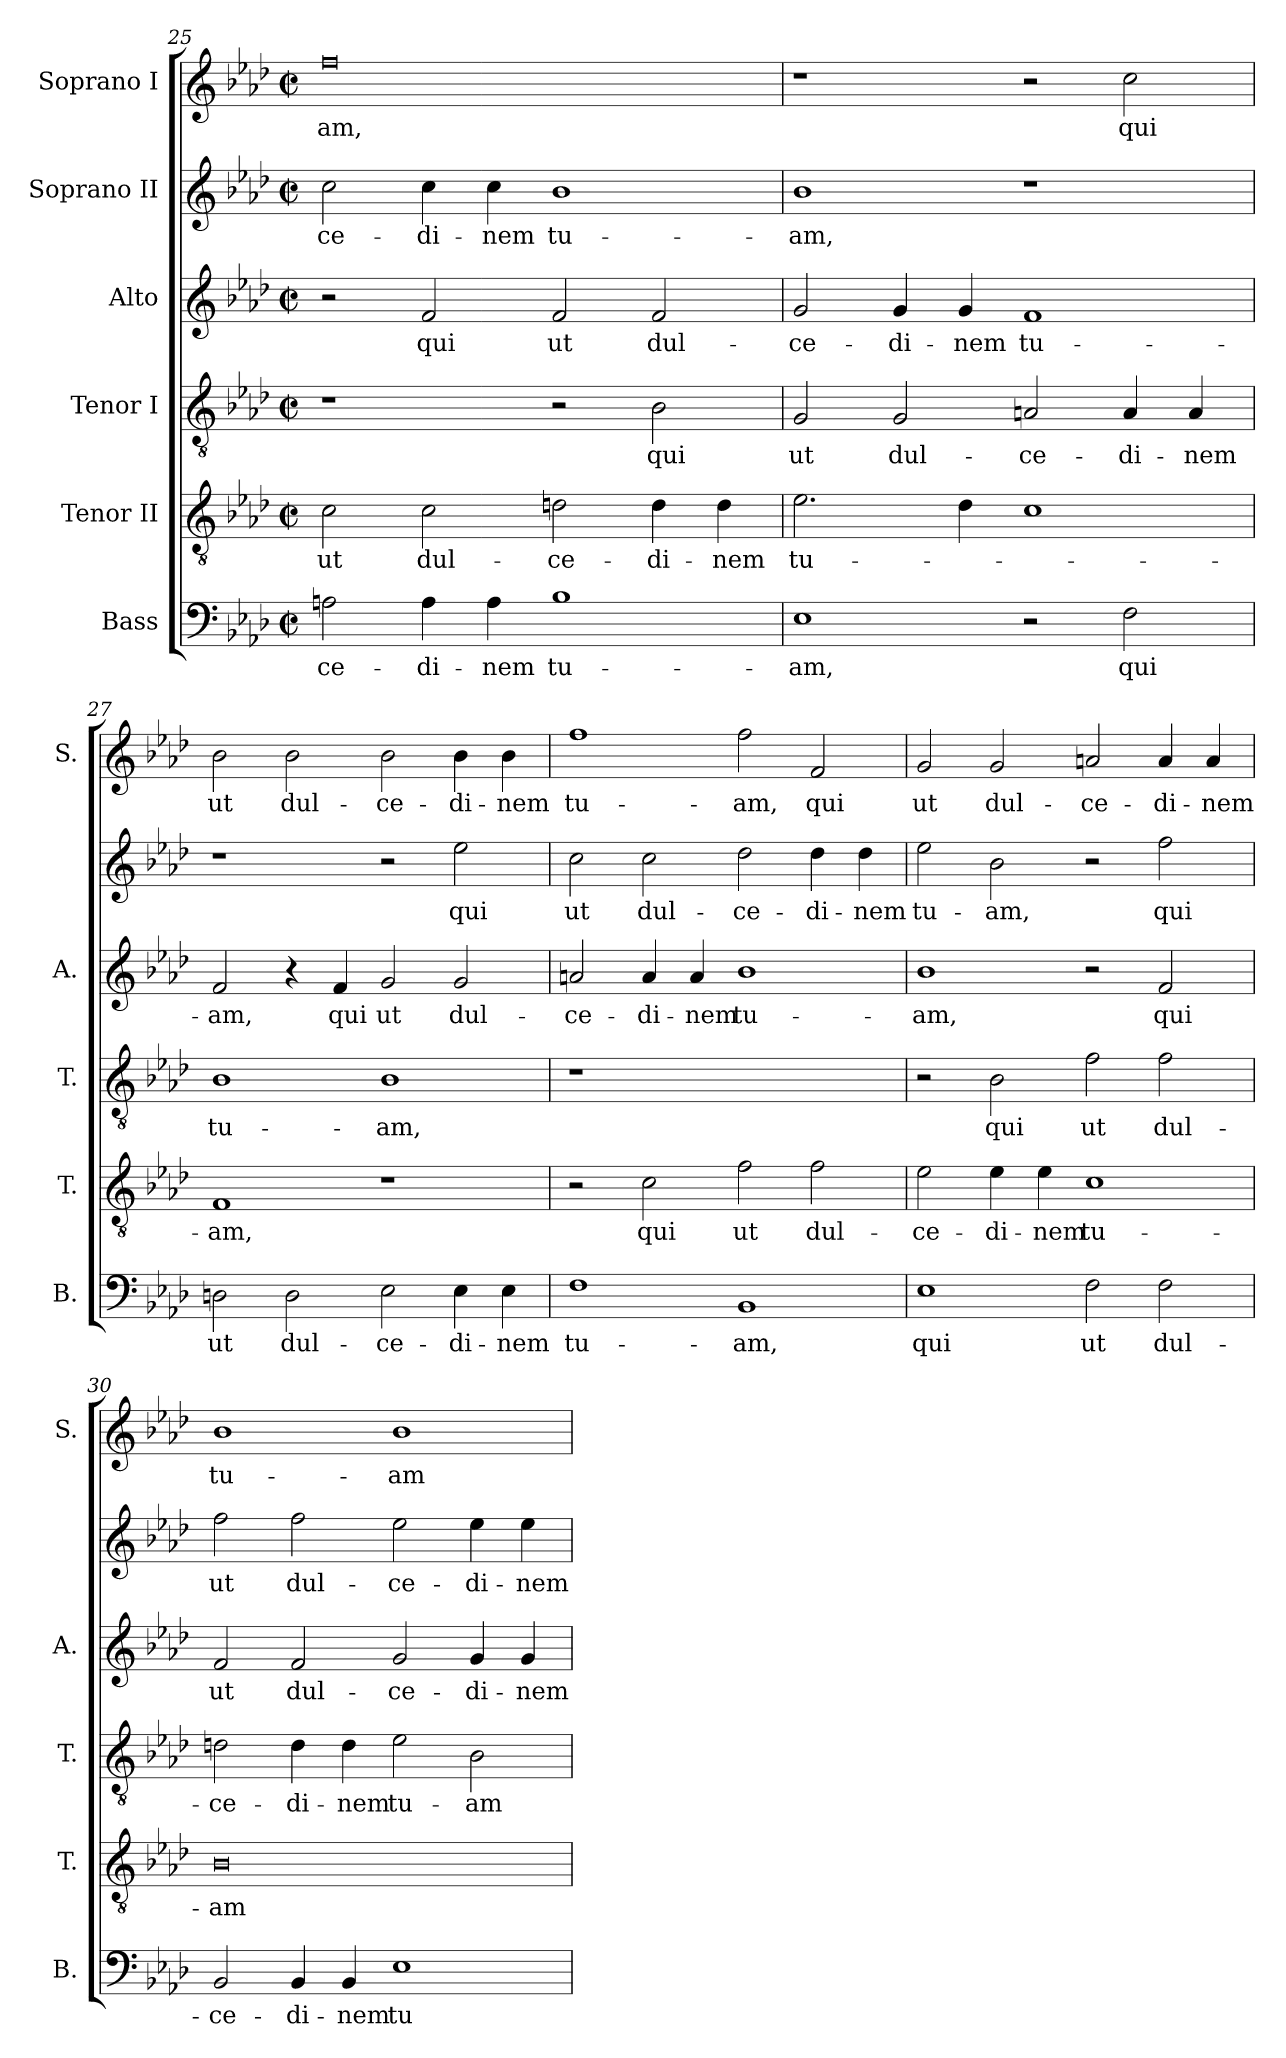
**kern	**text	**kern	**text	**kern	**text	**kern	**text	**kern	**text	**kern	**text
*part6	*part6	*part5	*part5	*part4	*part4	*part3	*part3	*part2	*part2	*part1	*part1
*staff6	*staff6	*staff5	*staff5	*staff4	*staff4	*staff3	*staff3	*staff2	*staff2	*staff1	*staff1
*I"Bass	*	*I"Tenor II	*	*I"Tenor I	*	*I"Alto	*	*I"Soprano II	*	*I"Soprano I	*
*I'B.	*	*I'T.	*	*I'T.	*	*I'A.	*	*	*	*I'S.	*
!!LO:LB:g=z
*clefF4	*	*clefGv2	*	*clefGv2	*	*clefG2	*	*clefG2	*	*clefG2	*
*	*	*ITrd7c12	*	*ITrd7c12	*	*	*	*	*	*	*
*k[b-e-a-d-]	*	*k[b-e-a-d-]	*	*k[b-e-a-d-]	*	*k[b-e-a-d-]	*	*k[b-e-a-d-]	*	*k[b-e-a-d-]	*
*A-:	*	*A-:	*	*A-:	*	*A-:	*	*A-:	*	*A-:	*
*M2/2	*	*M2/2	*	*M2/2	*	*M2/2	*	*M2/2	*	*M2/2	*
*met(c|)	*	*met(c|)	*	*met(c|)	*	*met(c|)	*	*met(c|)	*	*met(c|)	*
=25	=25	=25	=25	=25	=25	=25	=25	=25	=25	=25	=25
!	!LO:LY:b	!	!LO:LY:b	!	!	!	!	!	!LO:LY:b	!	!LO:LY:b
2An\	-ce-	2C\	ut	1r	.	2r	.	2cc\	-ce-	0ff	-am,
!	!LO:LY:b	!	!LO:LY:b	!	!	!	!LO:LY:b	!	!LO:LY:b	!	!
4A\	-di-	2C\	dul-	.	.	2f/	qui	4cc\	-di-	.	.
!	!LO:LY:b	!	!	!	!	!	!	!	!LO:LY:b	!	!
4A\	-nem	.	.	.	.	.	.	4cc\	-nem	.	.
!	!LO:LY:b	!	!LO:LY:b	!	!	!	!LO:LY:b	!	!LO:LY:b	!	!
1B-	tu-	2Dn\	-ce-	2r	.	2f/	ut	1b-	tu-	.	.
!	!	!	!LO:LY:b	!	!LO:LY:b	!	!LO:LY:b	!	!	!	!
.	.	4D\	-di-	2BB-\	qui	2f/	dul-	.	.	.	.
!	!	!	!LO:LY:b	!	!	!	!	!	!	!	!
.	.	4D\	-nem	.	.	.	.	.	.	.	.
=26	=26	=26	=26	=26	=26	=26	=26	=26	=26	=26	=26
!	!LO:LY:b	!	!LO:LY:b	!	!LO:LY:b	!	!LO:LY:b	!	!LO:LY:b	!	!
1E-	-am,	2.E-\	tu-	2GG/	ut	2g/	-ce-	1b-	-am,	1r	.
!	!	!	!	!	!LO:LY:b	!	!LO:LY:b	!	!	!	!
.	.	.	.	2GG/	dul-	4g/	-di-	.	.	.	.
!	!	!	!	!	!	!	!LO:LY:b	!	!	!	!
.	.	4D-\	.	.	.	4g/	-nem	.	.	.	.
!	!	!	!	!	!LO:LY:b	!	!LO:LY:b	!	!	!	!
2r	.	1C	.	2AAn/	-ce-	1f	tu-	1r	.	2r	.
!	!LO:LY:b	!	!	!	!LO:LY:b	!	!	!	!	!	!LO:LY:b
2F\	qui	.	.	4AA/	-di-	.	.	.	.	2cc\	qui
!	!	!	!	!	!LO:LY:b	!	!	!	!	!	!
.	.	.	.	4AA/	-nem	.	.	.	.	.	.
=27	=27	=27	=27	=27	=27	=27	=27	=27	=27	=27	=27
!	!LO:LY:b	!	!LO:LY:b	!	!LO:LY:b	!	!LO:LY:b	!	!	!	!LO:LY:b
2Dn\	ut	1FF	-am,	1BB-	tu-	2f/	-am,	1r	.	2b-\	ut
!	!LO:LY:b	!	!	!	!	!	!	!	!	!	!LO:LY:b
2D\	dul-	.	.	.	.	4r	.	.	.	2b-\	dul-
!	!	!	!	!	!	!	!LO:LY:b	!	!	!	!
.	.	.	.	.	.	4f/	qui	.	.	.	.
!	!LO:LY:b	!	!	!	!LO:LY:b	!	!LO:LY:b	!	!	!	!LO:LY:b
2E-\	-ce-	1r	.	1BB-	-am,	2g/	ut	2r	.	2b-\	-ce-
!	!LO:LY:b	!	!	!	!	!	!LO:LY:b	!	!LO:LY:b	!	!LO:LY:b
4E-\	-di-	.	.	.	.	2g/	dul-	2ee-\	qui	4b-\	-di-
!	!LO:LY:b	!	!	!	!	!	!	!	!	!	!LO:LY:b
4E-\	-nem	.	.	.	.	.	.	.	.	4b-\	-nem
=28	=28	=28	=28	=28	=28	=28	=28	=28	=28	=28	=28
!	!LO:LY:b	!	!	!LO:N:vis=1	!	!	!LO:LY:b	!	!LO:LY:b	!	!LO:LY:b
1F	tu-	2r	.	1r	.	2an/	-ce-	2cc\	ut	1ff	tu-
!	!	!	!LO:LY:b	!	!	!	!LO:LY:b	!	!LO:LY:b	!	!
.	.	2C\	qui	.	.	4a/	-di-	2cc\	dul-	.	.
!	!	!	!	!	!	!	!LO:LY:b	!	!	!	!
.	.	.	.	.	.	4a/	-nem	.	.	.	.
!	!LO:LY:b	!	!LO:LY:b	!	!	!	!LO:LY:b	!	!LO:LY:b	!	!LO:LY:b
1BB-	-am,	2F\	ut	1ryy	.	1b-	tu-	2dd-\	-ce-	2ff\	-am,
!	!	!	!LO:LY:b	!	!	!	!	!	!LO:LY:b	!	!LO:LY:b
.	.	2F\	dul-	.	.	.	.	4dd-\	-di-	2f/	qui
!	!	!	!	!	!	!	!	!	!LO:LY:b	!	!
.	.	.	.	.	.	.	.	4dd-\	-nem	.	.
!!LO:PB:g=z
=29	=29	=29	=29	=29	=29	=29	=29	=29	=29	=29	=29
!	!LO:LY:b	!	!LO:LY:b	!	!	!	!LO:LY:b	!	!LO:LY:b	!	!LO:LY:b
1E-	qui	2E-\	-ce-	2r	.	1b-	-am,	2ee-\	tu-	2g/	ut
!	!	!	!LO:LY:b	!	!LO:LY:b	!	!	!	!LO:LY:b	!	!LO:LY:b
.	.	4E-\	-di-	2BB-\	qui	.	.	2b-\	-am,	2g/	dul-
!	!	!	!LO:LY:b	!	!	!	!	!	!	!	!
.	.	4E-\	-nem	.	.	.	.	.	.	.	.
!	!LO:LY:b	!	!LO:LY:b	!	!LO:LY:b	!	!	!	!	!	!LO:LY:b
2F\	ut	1C	tu-	2F\	ut	2r	.	2r	.	2an/	-ce-
!	!LO:LY:b	!	!	!	!LO:LY:b	!	!LO:LY:b	!	!LO:LY:b	!	!LO:LY:b
2F\	dul-	.	.	2F\	dul-	2f/	qui	2ff\	qui	4a/	-di-
!	!	!	!	!	!	!	!	!	!	!	!LO:LY:b
.	.	.	.	.	.	.	.	.	.	4a/	-nem
=30	=30	=30	=30	=30	=30	=30	=30	=30	=30	=30	=30
!	!LO:LY:b	!	!LO:LY:b	!	!LO:LY:b	!	!LO:LY:b	!	!LO:LY:b	!	!LO:LY:b
2BB-/	-ce-	0BB-	-am	2Dn\	-ce-	2f/	ut	2ff\	ut	1b-	tu-
!	!LO:LY:b	!	!	!	!LO:LY:b	!	!LO:LY:b	!	!LO:LY:b	!	!
4BB-/	-di-	.	.	4D\	-di-	2f/	dul-	2ff\	dul-	.	.
!	!LO:LY:b	!	!	!	!LO:LY:b	!	!	!	!	!	!
4BB-/	-nem	.	.	4D\	-nem	.	.	.	.	.	.
!	!LO:LY:b	!	!	!	!LO:LY:b	!	!LO:LY:b	!	!LO:LY:b	!	!LO:LY:b
1E-	tu-	.	.	2E-\	tu-	2g/	-ce-	2ee-\	-ce-	1b-	-am
!	!	!	!	!	!LO:LY:b	!	!LO:LY:b	!	!LO:LY:b	!	!
.	.	.	.	2BB-\	-am	4g/	-di-	4ee-\	-di-	.	.
!	!	!	!	!	!	!	!LO:LY:b	!	!LO:LY:b	!	!
.	.	.	.	.	.	4g/	-nem	4ee-\	-nem	.	.
=	=	=	=	=	=	=	=	=	=	=	=
*-	*-	*-	*-	*-	*-	*-	*-	*-	*-	*-	*-
